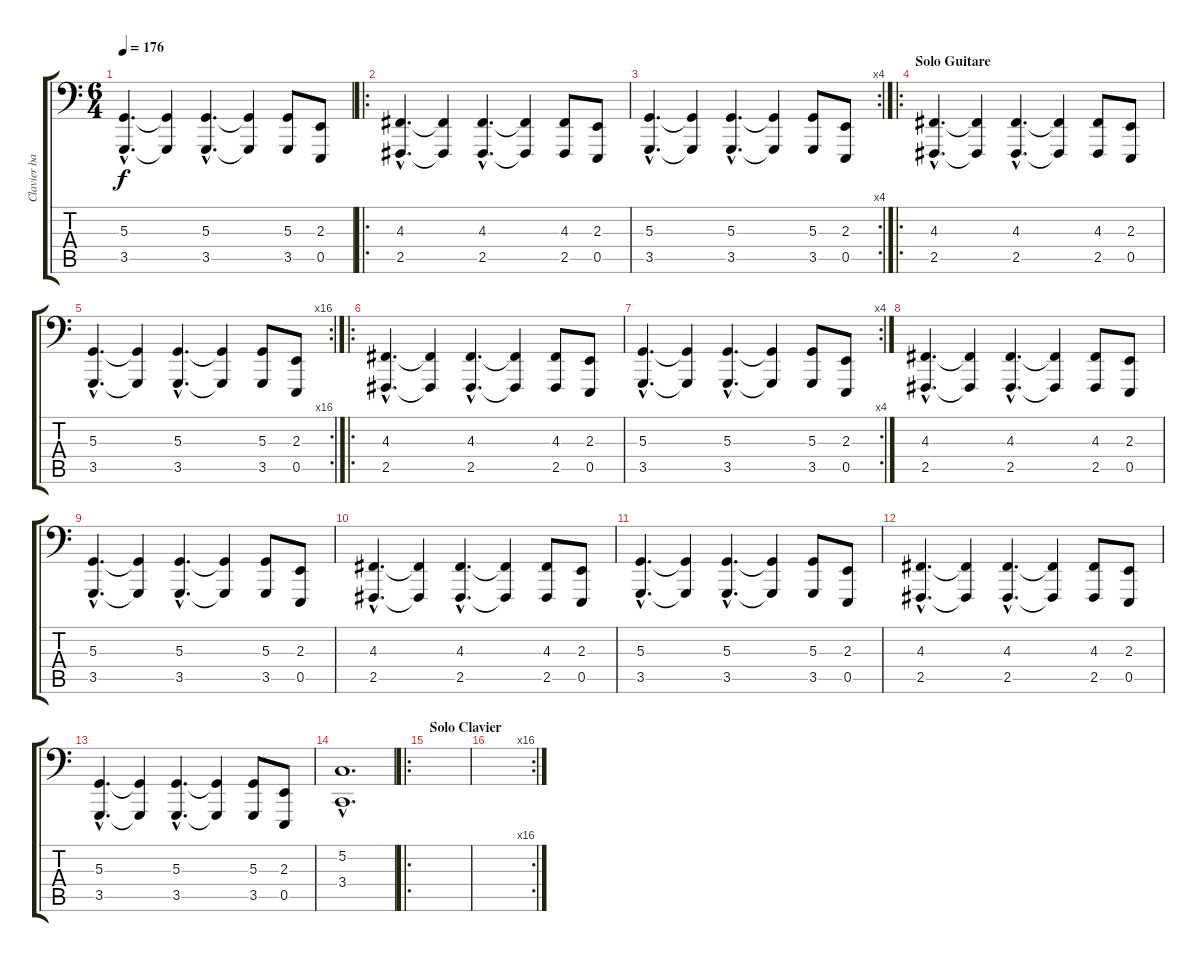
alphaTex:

\track ("Clavier basse" "Clavier ba") {instrument electricpiano1}
\staff {score tabs}
\tuning (C3 G2 D2 A1 E1 B0) {hide}
\ts (6 4)
\tempo 176
\clef f4
\ks c
(5.3{hac} 3.5{hac}).4{d dy f} (5.3{t} 3.5{t}).4 (5.3{hac} 3.5{hac}).4{d} (5.3{t} 3.5{t}).4 (5.3 3.5).8 (2.3 0.5).8 |
\ro
(4.3{hac} 2.5{hac}).4{d} (4.3{t} 2.5{t}).4 (4.3{hac} 2.5{hac}).4{d} (4.3{t} 2.5{t}).4 (4.3 2.5).8 (2.3 0.5).8 |
\rc 4
(5.3{hac} 3.5{hac}).4{d} (5.3{t} 3.5{t}).4 (5.3{hac} 3.5{hac}).4{d} (5.3{t} 3.5{t}).4 (5.3 3.5).8 (2.3 0.5).8 |
\ro
\section ("" "Solo Guitare")
(4.3{hac} 2.5{hac}).4{d} (4.3{t} 2.5{t}).4 (4.3{hac} 2.5{hac}).4{d} (4.3{t} 2.5{t}).4 (4.3 2.5).8 (2.3 0.5).8 |
\rc 16
(5.3{hac} 3.5{hac}).4{d} (5.3{t} 3.5{t}).4 (5.3{hac} 3.5{hac}).4{d} (5.3{t} 3.5{t}).4 (5.3 3.5).8 (2.3 0.5).8 |
\ro
(4.3{hac} 2.5{hac}).4{d} (4.3{t} 2.5{t}).4 (4.3{hac} 2.5{hac}).4{d} (4.3{t} 2.5{t}).4 (4.3 2.5).8 (2.3 0.5).8 |
\rc 4
(5.3{hac} 3.5{hac}).4{d} (5.3{t} 3.5{t}).4 (5.3{hac} 3.5{hac}).4{d} (5.3{t} 3.5{t}).4 (5.3 3.5).8 (2.3 0.5).8 |
(4.3{hac} 2.5{hac}).4{d} (4.3{t} 2.5{t}).4 (4.3{hac} 2.5{hac}).4{d} (4.3{t} 2.5{t}).4 (4.3 2.5).8 (2.3 0.5).8 |
(5.3{hac} 3.5{hac}).4{d} (5.3{t} 3.5{t}).4 (5.3{hac} 3.5{hac}).4{d} (5.3{t} 3.5{t}).4 (5.3 3.5).8 (2.3 0.5).8 |
(4.3{hac} 2.5{hac}).4{d} (4.3{t} 2.5{t}).4 (4.3{hac} 2.5{hac}).4{d} (4.3{t} 2.5{t}).4 (4.3 2.5).8 (2.3 0.5).8 |
(5.3{hac} 3.5{hac}).4{d} (5.3{t} 3.5{t}).4 (5.3{hac} 3.5{hac}).4{d} (5.3{t} 3.5{t}).4 (5.3 3.5).8 (2.3 0.5).8 |
(4.3{hac} 2.5{hac}).4{d} (4.3{t} 2.5{t}).4 (4.3{hac} 2.5{hac}).4{d} (4.3{t} 2.5{t}).4 (4.3 2.5).8 (2.3 0.5).8 |
(5.3{hac} 3.5{hac}).4{d} (5.3{t} 3.5{t}).4 (5.3{hac} 3.5{hac}).4{d} (5.3{t} 3.5{t}).4 (5.3 3.5).8 (2.3 0.5).8 |
(5.2{hac} 3.4{hac}).1{d} |
\ro
\section ("" "Solo Clavier")
|
\rc 16
